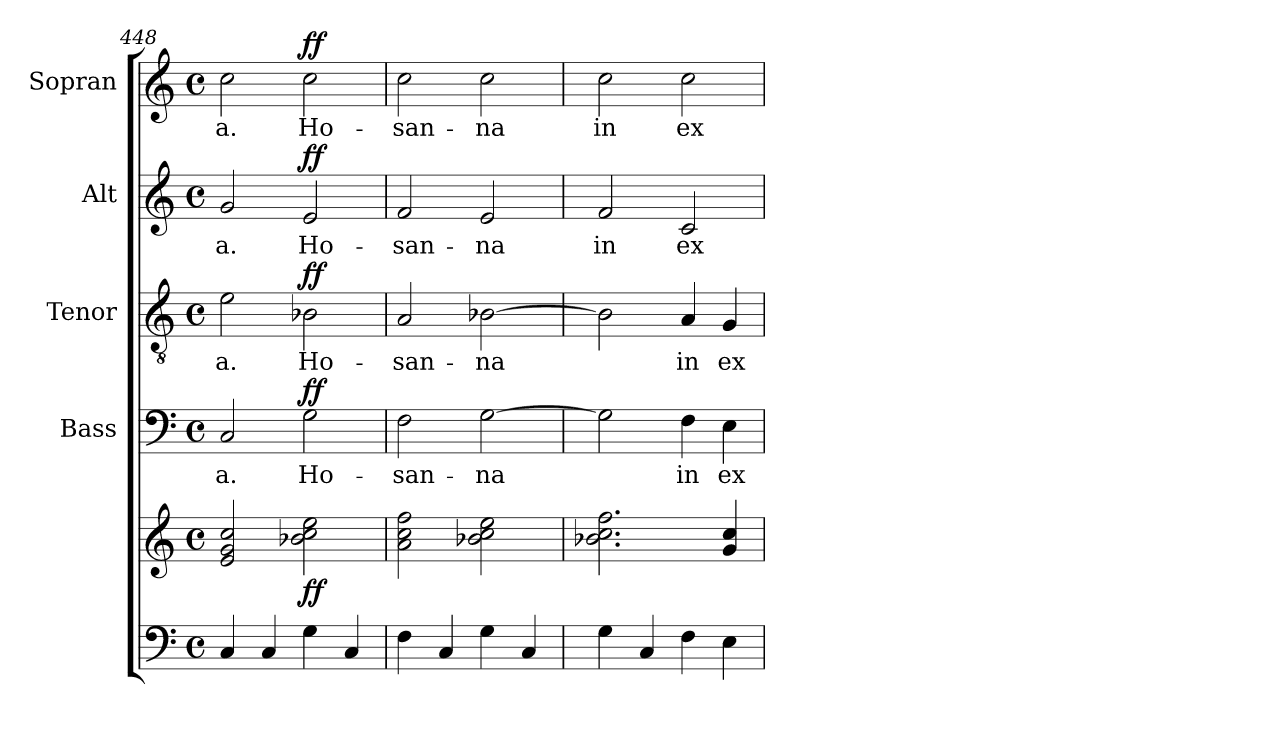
**kern	**kern	**dynam	**kern	**text	**dynam	**kern	**text	**dynam	**kern	**text	**dynam	**kern	**text	**dynam
*part5	*part5	*part5	*part4	*part4	*part4	*part3	*part3	*part3	*part2	*part2	*part2	*part1	*part1	*part1
*staff6	*staff5	*staff5/6	*staff4	*staff4	*staff4	*staff3	*staff3	*staff3	*staff2	*staff2	*staff2	*staff1	*staff1	*staff1
*	*	*	*I"Bass	*	*	*I"Tenor	*	*	*I"Alt	*	*	*I"Sopran	*	*
*	*	*	*I'B.	*	*	*I'T.	*	*	*I'A.	*	*	*I'S.	*	*
*clefF4	*clefG2	*	*clefF4	*	*	*clefGv2	*	*	*clefG2	*	*	*clefG2	*	*
*k[]	*k[]	*	*k[]	*	*	*k[]	*	*	*k[]	*	*	*k[]	*	*
*C:	*C:	*	*C:	*	*	*C:	*	*	*C:	*	*	*C:	*	*
*M4/4	*M4/4	*	*M4/4	*	*	*M4/4	*	*	*M4/4	*	*	*M4/4	*	*
*met(c)	*met(c)	*	*met(c)	*	*	*met(c)	*	*	*met(c)	*	*	*met(c)	*	*
=448	=448	=448	=448	=448	=448	=448	=448	=448	=448	=448	=448	=448	=448	=448
!	!	!	!	!LO:LY:b	!	!	!LO:LY:b	!	!	!LO:LY:b	!	!	!LO:LY:b	!
4C/	2e/ 2g/ 2cc/	.	2C/	-a.	.	2e\	-a.	.	2g/	-a.	.	2cc\	-a.	.
4C/	.	.	.	.	.	.	.	.	.	.	.	.	.	.
!	!	!LO:DY:b	!	!LO:LY:b	!LO:DY:a	!	!LO:LY:b	!LO:DY:a	!	!LO:LY:b	!LO:DY:a	!	!LO:LY:b	!LO:DY:a
4G\	2b-X\ 2cc\ 2ee\	ff	2G\	Ho-	ff	2B-X\	Ho-	ff	2e/	Ho-	ff	2cc\	Ho-	ff
4C/	.	.	.	.	.	.	.	.	.	.	.	.	.	.
=449	=449	=449	=449	=449	=449	=449	=449	=449	=449	=449	=449	=449	=449	=449
!	!	!	!	!LO:LY:b	!	!	!LO:LY:b	!	!	!LO:LY:b	!	!	!LO:LY:b	!
4F\	2a\ 2cc\ 2ff\	.	2F\	-san-	.	2A/	-san-	.	2f/	-san-	.	2cc\	-san-	.
4C/	.	.	.	.	.	.	.	.	.	.	.	.	.	.
!	!	!	!	!LO:LY:b	!	!	!LO:LY:b	!	!	!LO:LY:b	!	!	!LO:LY:b	!
4G\	2b-X\ 2cc\ 2ee\	.	[2G\	-na	.	[2B-X\	-na	.	2e/	-na	.	2cc\	-na	.
4C/	.	.	.	.	.	.	.	.	.	.	.	.	.	.
!!LO:LB:g=z
=450	=450	=450	=450	=450	=450	=450	=450	=450	=450	=450	=450	=450	=450	=450
!	!	!	!	!	!	!	!	!	!	!LO:LY:b	!	!	!LO:LY:b	!
4G\	2.b-X\ 2.cc\ 2.ff\	.	2G\]	.	.	2B-\]	.	.	2f/	in	.	2cc\	in	.
4C/	.	.	.	.	.	.	.	.	.	.	.	.	.	.
!	!	!	!	!LO:LY:b	!	!	!LO:LY:b	!	!	!LO:LY:b	!	!	!LO:LY:b	!
4F\	.	.	4F\	in	.	4A/	in	.	2c/	ex-	.	2cc\	ex-	.
!	!	!	!	!LO:LY:b	!	!	!LO:LY:b	!	!	!	!	!	!	!
4E\	4g/ 4cc/	.	4E\	ex-	.	4G/	ex-	.	.	.	.	.	.	.
=	=	=	=	=	=	=	=	=	=	=	=	=	=	=
*-	*-	*-	*-	*-	*-	*-	*-	*-	*-	*-	*-	*-	*-	*-
